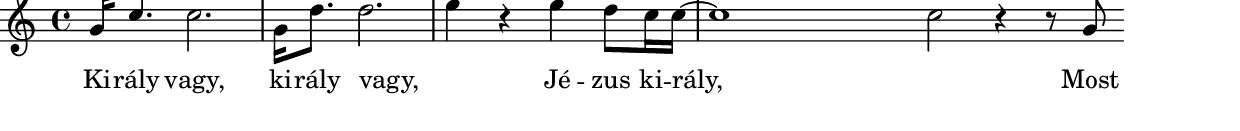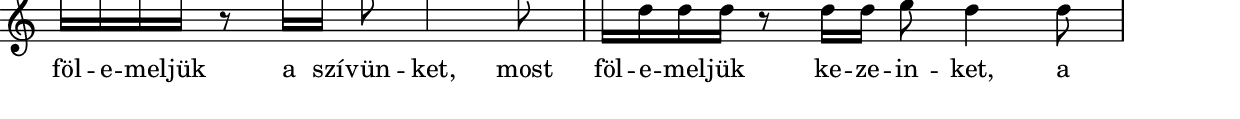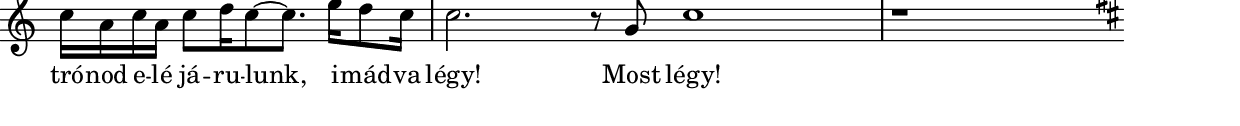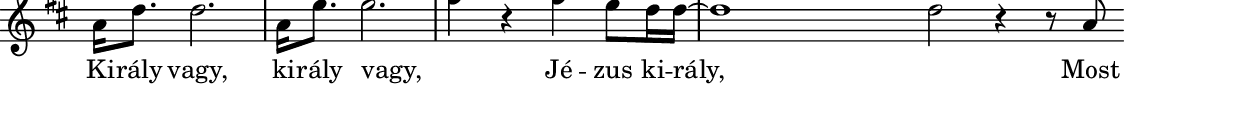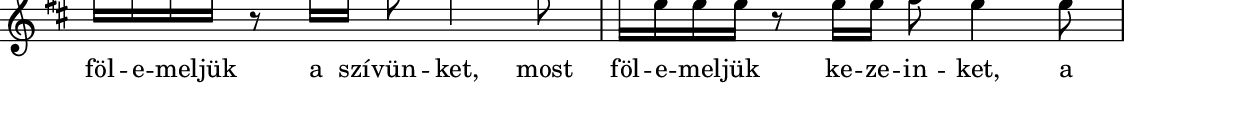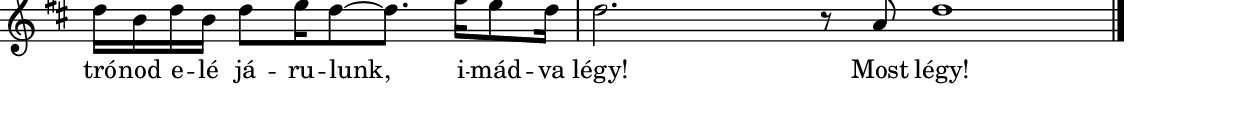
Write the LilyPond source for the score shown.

% MusicXML to Lilypond converter by Kovi

szovegAAA = \lyricmode {  "Ki" -- "rály" "vagy," "ki" -- "rály" "vagy," "Jé" -- "zus" "ki" -- "rály,"  \skip 4 "Most" "föl" -- "e" -- "mel" -- "jük" "a" "szí" -- "vün" -- "ket," "most" "föl" -- "e" -- "mel" -- "jük" "ke" -- "ze" -- "in" -- "ket," "a" "tró" -- "nod" "e" -- "lé" "já" -- "ru" -- "lunk," "i" -- "mád" -- "va" "légy!" "Most" "légy!" "Ki" -- "rály" "vagy," "ki" -- "rály" "vagy," "Jé" -- "zus" "ki" -- "rály,"  \skip 4 "Most" "föl" -- "e" -- "mel" -- "jük" "a" "szí" -- "vün" -- "ket," "most" "föl" -- "e" -- "mel" -- "jük" "ke" -- "ze" -- "in" -- "ket," "a" "tró" -- "nod" "e" -- "lé" "já" -- "ru" -- "lunk," "i" -- "mád" -- "va" "légy!" "Most" "légy!"  }

% Analyzing...
% 1 parts
% 1 Staff
% forceBassClefActive = 
melody = {
% 105 notes in the part
% 1 voices

\new Staff
\new Voice {
% 105 notes
% 21 mesaures

% Measure 1
\clef "treble"
\key c \major
\repeat volta 2 {
\time 4/4 
g'16 c''8. c''2. 
% Measure 2
g'16 d''8. d''2. (
% Measure 3
e''4 )r4 e''4 d''8 c''16 c''16~ 
% Measure 4
}\alternative {
{c''1 \bar ":|" }
% Measure 5
{c''2 r4 r8 g'8 }
}
% Measure 6
\repeat volta 2 {
\bar "|:" \break
g''16 g''16 g''16 g''16 r8 g''16 g''16 a''8 g''4 g''8 
% Measure 7
g''16 d''16 d''16 d''16 r8 d''16 d''16 e''8 d''4 d''8 
% Measure 8
\break
c''16 a'16 c''16 a'16 c''8 d''16 c''8~ c''8. e''16 d''8 c''16 
% Measure 9
}\alternative {
{c''2. r8 g'8 \bar ":|" }
% Measure 10
{c''1 
% Measure 11
r1 }
}
% Measure 12
\key d \major
\repeat volta 2 {
\bar "|:" \break
a'16 d''8. d''2. 
% Measure 13
a'16 e''8. e''2. (
% Measure 14
fis''4 )r4 fis''4 e''8 d''16 d''16~ 
% Measure 15
}\alternative {
{d''1 \bar ":|" }
% Measure 16
{d''2 r4 r8 a'8 }
}
% Measure 17
\repeat volta 2 {
\bar "|:" \break
a''16 a''16 a''16 a''16 r8 a''16 a''16 b''8 a''4 a''8 
% Measure 18
a''16 e''16 e''16 e''16 r8 e''16 e''16 fis''8 e''4 e''8 
% Measure 19
\break
d''16 b'16 d''16 b'16 d''8 e''16 d''8~ d''8. fis''16 e''8 d''16 
% Measure 20
}\alternative {
{d''2. r8 a'8 \bar ":|" }
% Measure 21
{d''1 \bar "|." }
}
} % voice
\addlyrics { \szovegAAA }

} % melody


harmonies = \chordmode {
% 19 chords
\germanChords
c4 s4 s4 s4 g4 s4 s4 s4 a4:m s4 s4 s8. f4 s4 s4 s4 s4 s4 s4 s4 s16 c4 s4 s4 s4 g4 s4 s4 s4 a4:m s4 s4 s4 f4 s4 s4 s4 f4 s4 s4 s4 d4 s4 s4 s4 d4 s4 s4 s4 a4 s4 s4 s4 b4:m s4 s4 s8. g4 s4 s4 s4 s4 s4 s4 s4 s16 d4 s4 s4 s4 a4 s4 s4 s4 b4:m s4 s4 s4 g4 s4 s4 s4 d4
}

\include "../../definitions.ly"
